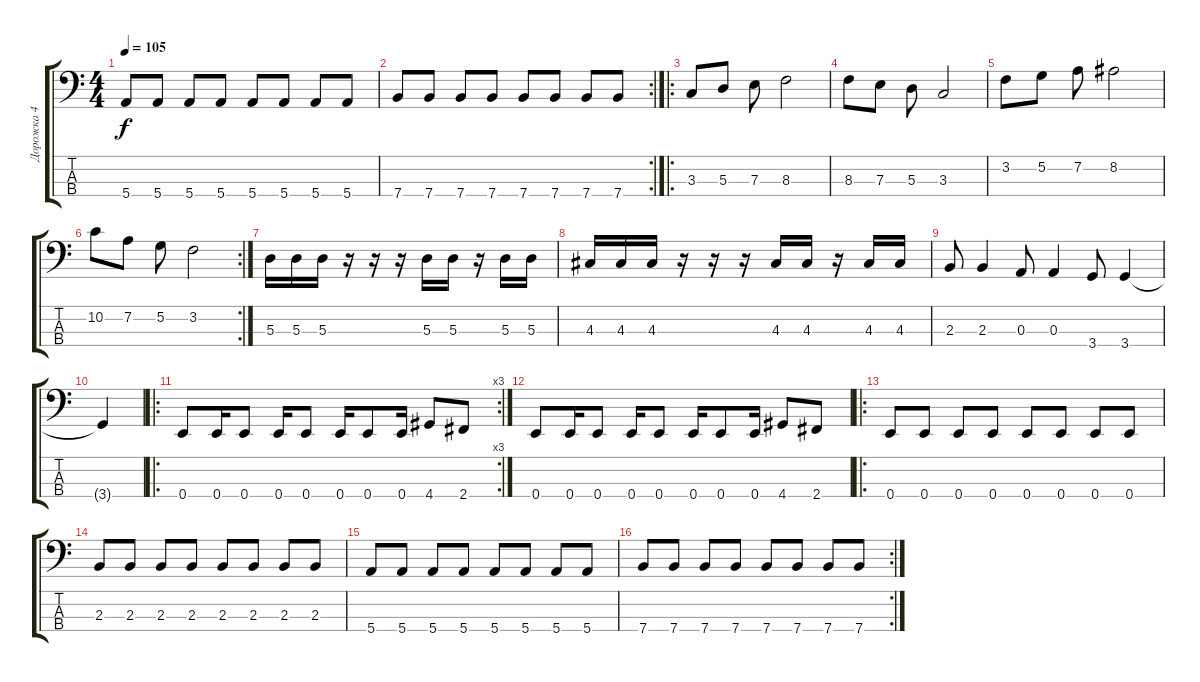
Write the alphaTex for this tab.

\track ("Дорожка 4" "Дорожка 4") {instrument electricbassfinger}
\staff {score tabs}
\tuning (G2 D2 A1 E1) {hide}
\ts (4 4)
\tempo 105
\clef f4
\ks c
5.4.8{dy f} 5.4.8 5.4.8 5.4.8 5.4.8 5.4.8 5.4.8 5.4.8 |
\rc 2
7.4.8 7.4.8 7.4.8 7.4.8 7.4.8 7.4.8 7.4.8 7.4.8 |
\ro
3.3.8 5.3.8 7.3.8 8.3.2 |
8.3.8 7.3.8 5.3.8 3.3.2 |
3.2.8 5.2.8 7.2.8 8.2.2 |
\rc 2
10.2.8 7.2.8 5.2.8 3.2.2 |
5.3.16 5.3.16 5.3.16 r.16 r.16 r.16 5.3.16 5.3.16 r.16 5.3.16 5.3.16 |
4.3.16 4.3.16 4.3.16 r.16 r.16 r.16 4.3.16 4.3.16 r.16 4.3.16 4.3.16 |
2.3.8 2.3.4 0.3.8 0.3.4 3.4.8 3.4.4 |
3.4{t}.4 |
\ro
\rc 3
0.4.8 0.4.16 0.4.8 0.4.16 0.4.8 0.4.16 0.4.8 0.4.16 4.4.8 2.4.8 |
0.4.8 0.4.16 0.4.8 0.4.16 0.4.8 0.4.16 0.4.8 0.4.16 4.4.8 2.4.8 |
\ro
0.4.8 0.4.8 0.4.8 0.4.8 0.4.8 0.4.8 0.4.8 0.4.8 |
2.3.8 2.3.8 2.3.8 2.3.8 2.3.8 2.3.8 2.3.8 2.3.8 |
5.4.8 5.4.8 5.4.8 5.4.8 5.4.8 5.4.8 5.4.8 5.4.8 |
\rc 2
7.4.8 7.4.8 7.4.8 7.4.8 7.4.8 7.4.8 7.4.8 7.4.8
